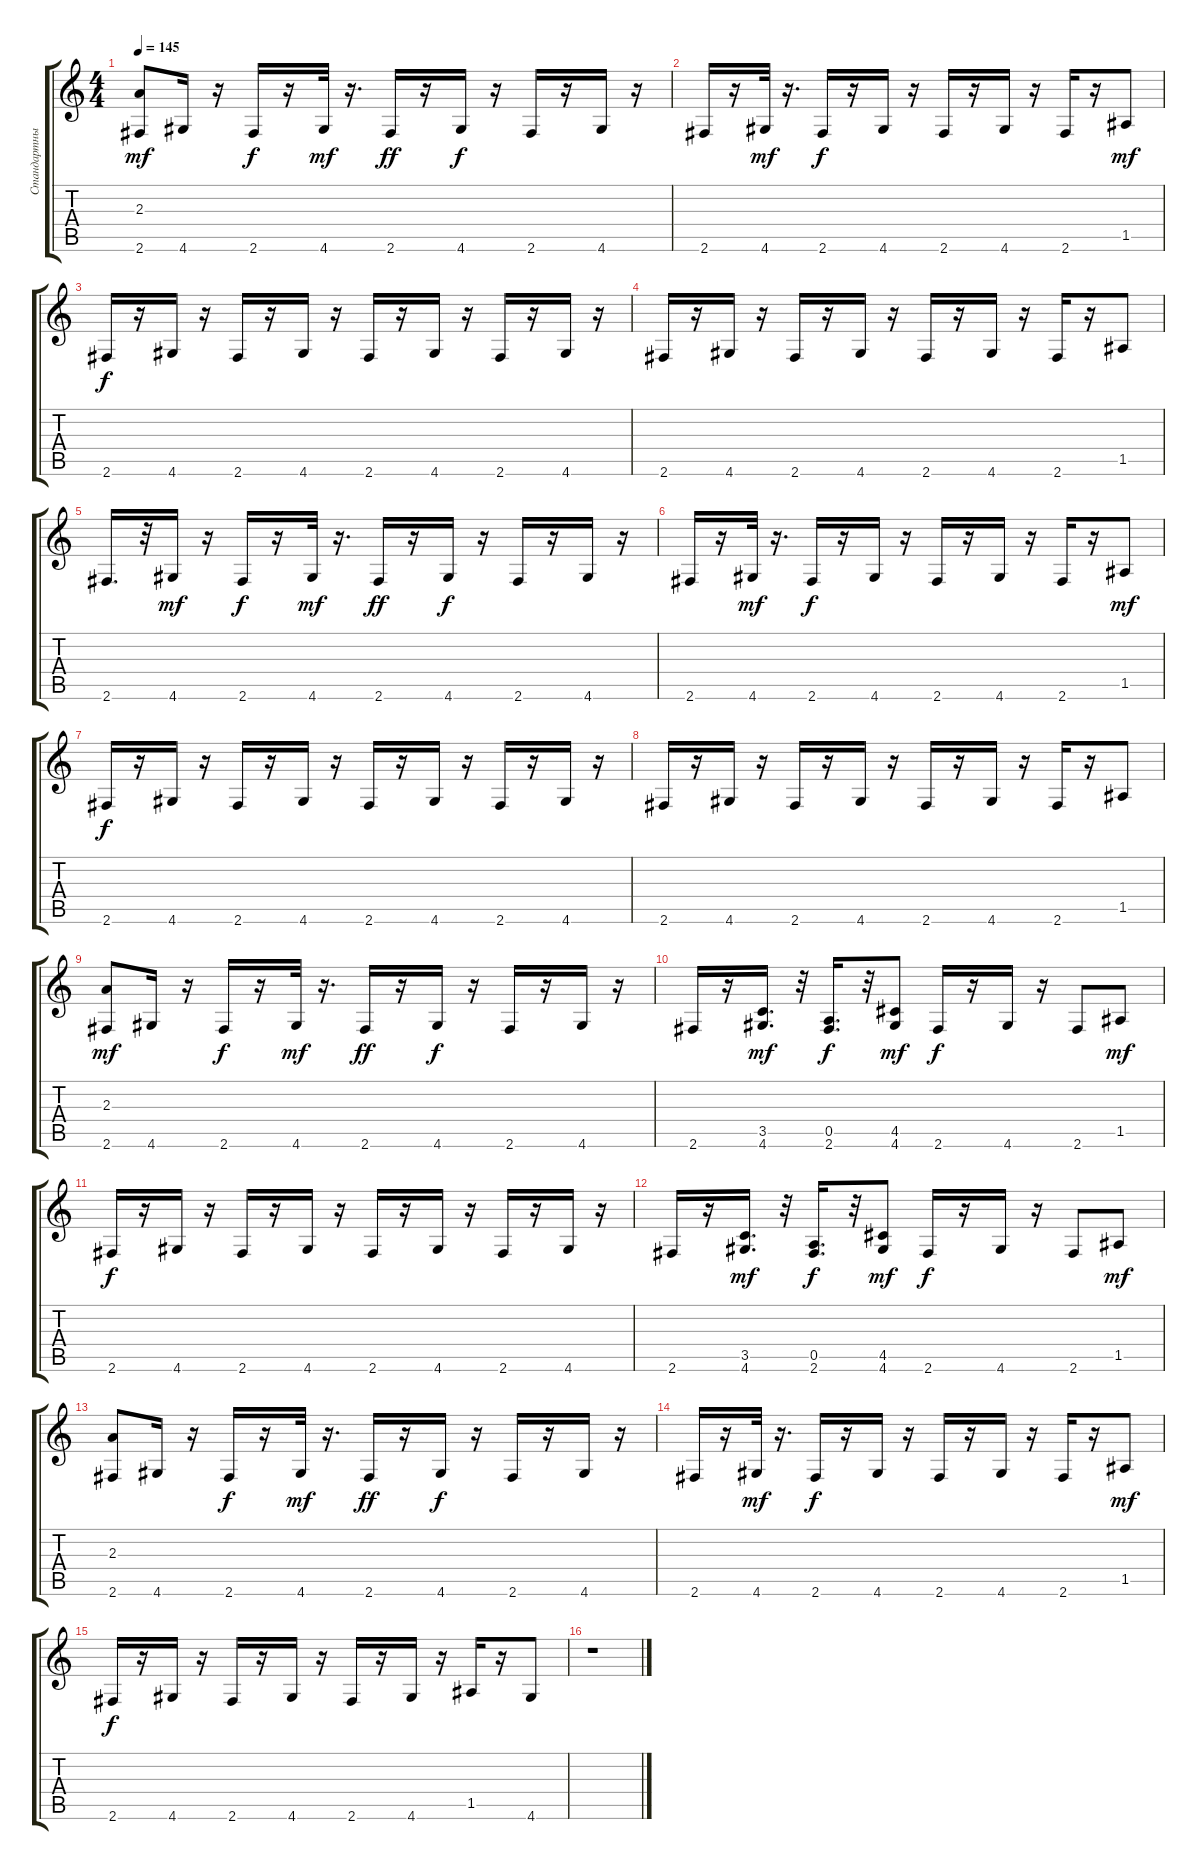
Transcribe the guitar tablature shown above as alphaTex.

\track ("Стандартный Набор" "Стандартны") {instrument electricbasspick}
\staff {score tabs}
\tuning (E4 B3 G3 D3 A2 E2) {hide}
\ts (4 4)
\tempo 145
\clef g2
\ks c
(2.3 2.6).8{dy mf} 4.6.16 r.16 2.6.16{dy f} r.16 4.6.32{dy mf} r.16{d} 2.6.16{dy ff} r.16 4.6.16{dy f} r.16 2.6.16 r.16 4.6.16 r.16 |
2.6.16 r.16 4.6.32{dy mf} r.16{d} 2.6.16{dy f} r.16 4.6.16 r.16 2.6.16 r.16 4.6.16 r.16 2.6.16 r.16 1.5.8{dy mf} |
2.6.16{dy f} r.16 4.6.16 r.16 2.6.16 r.16 4.6.16 r.16 2.6.16 r.16 4.6.16 r.16 2.6.16 r.16 4.6.16 r.16 |
2.6.16 r.16 4.6.16 r.16 2.6.16 r.16 4.6.16 r.16 2.6.16 r.16 4.6.16 r.16 2.6.16 r.16 1.5.8 |
2.6.16{d} r.32 4.6.16{dy mf} r.16 2.6.16{dy f} r.16 4.6.32{dy mf} r.16{d} 2.6.16{dy ff} r.16 4.6.16{dy f} r.16 2.6.16 r.16 4.6.16 r.16 |
2.6.16 r.16 4.6.32{dy mf} r.16{d} 2.6.16{dy f} r.16 4.6.16 r.16 2.6.16 r.16 4.6.16 r.16 2.6.16 r.16 1.5.8{dy mf} |
2.6.16{dy f} r.16 4.6.16 r.16 2.6.16 r.16 4.6.16 r.16 2.6.16 r.16 4.6.16 r.16 2.6.16 r.16 4.6.16 r.16 |
2.6.16 r.16 4.6.16 r.16 2.6.16 r.16 4.6.16 r.16 2.6.16 r.16 4.6.16 r.16 2.6.16 r.16 1.5.8 |
(2.3 2.6).8{dy mf} 4.6.16 r.16 2.6.16{dy f} r.16 4.6.32{dy mf} r.16{d} 2.6.16{dy ff} r.16 4.6.16{dy f} r.16 2.6.16 r.16 4.6.16 r.16 |
2.6.16 r.16 (3.5 4.6).16{d dy mf} r.32 (0.5 2.6).16{d dy f} r.32 (4.5 4.6).8{dy mf} 2.6.16{dy f} r.16 4.6.16 r.16 2.6.8 1.5.8{dy mf} |
2.6.16{dy f} r.16 4.6.16 r.16 2.6.16 r.16 4.6.16 r.16 2.6.16 r.16 4.6.16 r.16 2.6.16 r.16 4.6.16 r.16 |
2.6.16 r.16 (3.5 4.6).16{d dy mf} r.32 (0.5 2.6).16{d dy f} r.32 (4.5 4.6).8{dy mf} 2.6.16{dy f} r.16 4.6.16 r.16 2.6.8 1.5.8{dy mf} |
(2.3 2.6).8 4.6.16 r.16 2.6.16{dy f} r.16 4.6.32{dy mf} r.16{d} 2.6.16{dy ff} r.16 4.6.16{dy f} r.16 2.6.16 r.16 4.6.16 r.16 |
2.6.16 r.16 4.6.32{dy mf} r.16{d} 2.6.16{dy f} r.16 4.6.16 r.16 2.6.16 r.16 4.6.16 r.16 2.6.16 r.16 1.5.8{dy mf} |
2.6.16{dy f} r.16 4.6.16 r.16 2.6.16 r.16 4.6.16 r.16 2.6.16 r.16 4.6.16 r.16 1.5.16 r.16 4.6.8 |
r.1
